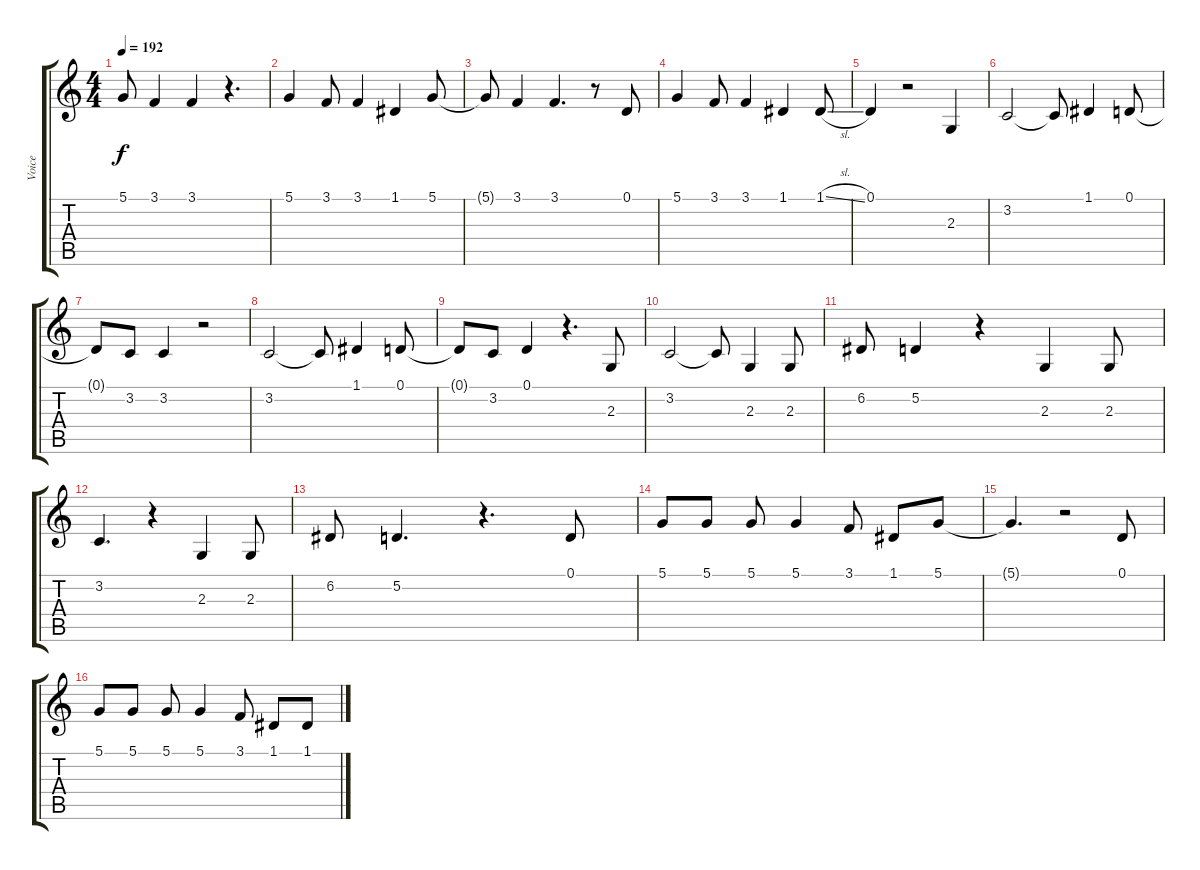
\track ("Voice" "Voice") {instrument oboe}
\staff {score tabs}
\tuning (D4 A3 F3 C3 G2 C2) {hide}
\ts (4 4)
\tempo 192
\clef g2
\ks c
5.1{t}.8{dy f} 3.1.4 3.1.4 r.4{d} |
5.1.4 3.1.8 3.1.4 1.1.4 5.1.8 |
5.1{t}.8 3.1.4 3.1.4{d} r.8 0.1.8 |
5.1.4 3.1.8 3.1.4 1.1.4 1.1{sl}.8 |
0.1.4 r.2 2.3.4 |
3.2.2 3.2{t}.8 1.1.4 0.1.8 |
0.1{t}.8 3.2.8 3.2.4 r.2 |
3.2.2 3.2{t}.8 1.1.4 0.1.8 |
0.1{t}.8 3.2.8 0.1.4 r.4{d} 2.3.8 |
3.2.2 3.2{t}.8 2.3.4 2.3.8 |
6.2.8 5.2.4 r.4 2.3.4 2.3.8 |
3.2.4{d} r.4 2.3.4 2.3.8 |
6.2.8 5.2.4{d} r.4{d} 0.1.8 |
5.1.8 5.1.8 5.1.8 5.1.4 3.1.8 1.1.8 5.1.8 |
5.1{t}.4{d} r.2 0.1.8 |
5.1.8 5.1.8 5.1.8 5.1.4 3.1.8 1.1.8 1.1{sl}.8
